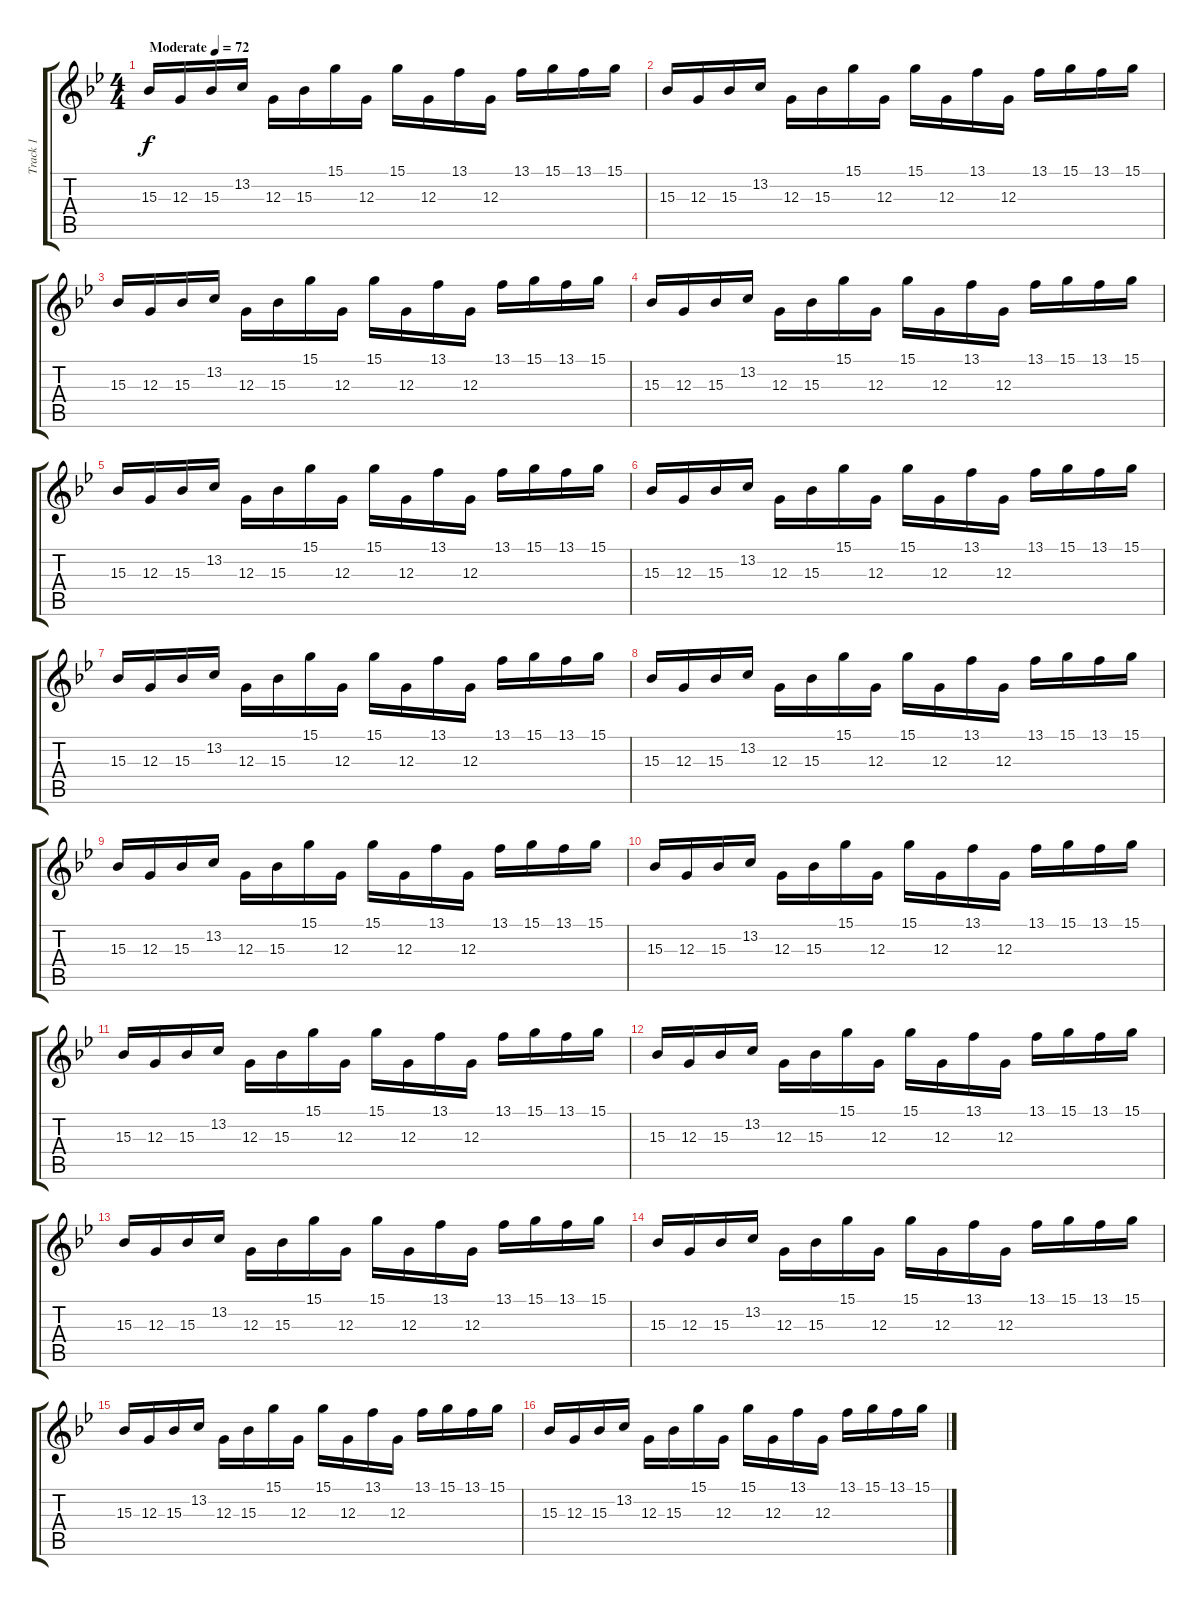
\track ("Track 1" "Track 1") {instrument marimba}
\staff {score tabs}
\tuning (E4 B3 G3 D3 A2 E2) {hide}
\ts (4 4)
\tempo (72 "Moderate")
\clef g2
\ks bb
15.3.16{dy f instrument marimba} 12.3.16 15.3.16 13.2.16 12.3.16 15.3.16 15.1.16 12.3.16 15.1.16 12.3.16 13.1.16 12.3.16 13.1.16 15.1.16 13.1.16 15.1.16 |
15.3.16 12.3.16 15.3.16 13.2.16 12.3.16 15.3.16 15.1.16 12.3.16 15.1.16 12.3.16 13.1.16 12.3.16 13.1.16 15.1.16 13.1.16 15.1.16 |
15.3.16 12.3.16 15.3.16 13.2.16 12.3.16 15.3.16 15.1.16 12.3.16 15.1.16 12.3.16 13.1.16 12.3.16 13.1.16 15.1.16 13.1.16 15.1.16 |
15.3.16 12.3.16 15.3.16 13.2.16 12.3.16 15.3.16 15.1.16 12.3.16 15.1.16 12.3.16 13.1.16 12.3.16 13.1.16 15.1.16 13.1.16 15.1.16 |
15.3.16 12.3.16 15.3.16 13.2.16 12.3.16 15.3.16 15.1.16 12.3.16 15.1.16 12.3.16 13.1.16 12.3.16 13.1.16 15.1.16 13.1.16 15.1.16 |
15.3.16 12.3.16 15.3.16 13.2.16 12.3.16 15.3.16 15.1.16 12.3.16 15.1.16 12.3.16 13.1.16 12.3.16 13.1.16 15.1.16 13.1.16 15.1.16 |
15.3.16 12.3.16 15.3.16 13.2.16 12.3.16 15.3.16 15.1.16 12.3.16 15.1.16 12.3.16 13.1.16 12.3.16 13.1.16 15.1.16 13.1.16 15.1.16 |
15.3.16 12.3.16 15.3.16 13.2.16 12.3.16 15.3.16 15.1.16 12.3.16 15.1.16 12.3.16 13.1.16 12.3.16 13.1.16 15.1.16 13.1.16 15.1.16 |
15.3.16 12.3.16 15.3.16 13.2.16 12.3.16 15.3.16 15.1.16 12.3.16 15.1.16 12.3.16 13.1.16 12.3.16 13.1.16 15.1.16 13.1.16 15.1.16 |
15.3.16 12.3.16 15.3.16 13.2.16 12.3.16 15.3.16 15.1.16 12.3.16 15.1.16 12.3.16 13.1.16 12.3.16 13.1.16 15.1.16 13.1.16 15.1.16 |
15.3.16 12.3.16 15.3.16 13.2.16 12.3.16 15.3.16 15.1.16 12.3.16 15.1.16 12.3.16 13.1.16 12.3.16 13.1.16 15.1.16 13.1.16 15.1.16 |
15.3.16 12.3.16 15.3.16 13.2.16 12.3.16 15.3.16 15.1.16 12.3.16 15.1.16 12.3.16 13.1.16 12.3.16 13.1.16 15.1.16 13.1.16 15.1.16 |
15.3.16 12.3.16 15.3.16 13.2.16 12.3.16 15.3.16 15.1.16 12.3.16 15.1.16 12.3.16 13.1.16 12.3.16 13.1.16 15.1.16 13.1.16 15.1.16 |
15.3.16 12.3.16 15.3.16 13.2.16 12.3.16 15.3.16 15.1.16 12.3.16 15.1.16 12.3.16 13.1.16 12.3.16 13.1.16 15.1.16 13.1.16 15.1.16 |
15.3.16 12.3.16 15.3.16 13.2.16 12.3.16 15.3.16 15.1.16 12.3.16 15.1.16 12.3.16 13.1.16 12.3.16 13.1.16 15.1.16 13.1.16 15.1.16 |
15.3.16 12.3.16 15.3.16 13.2.16 12.3.16 15.3.16 15.1.16 12.3.16 15.1.16 12.3.16 13.1.16 12.3.16 13.1.16 15.1.16 13.1.16 15.1.16
